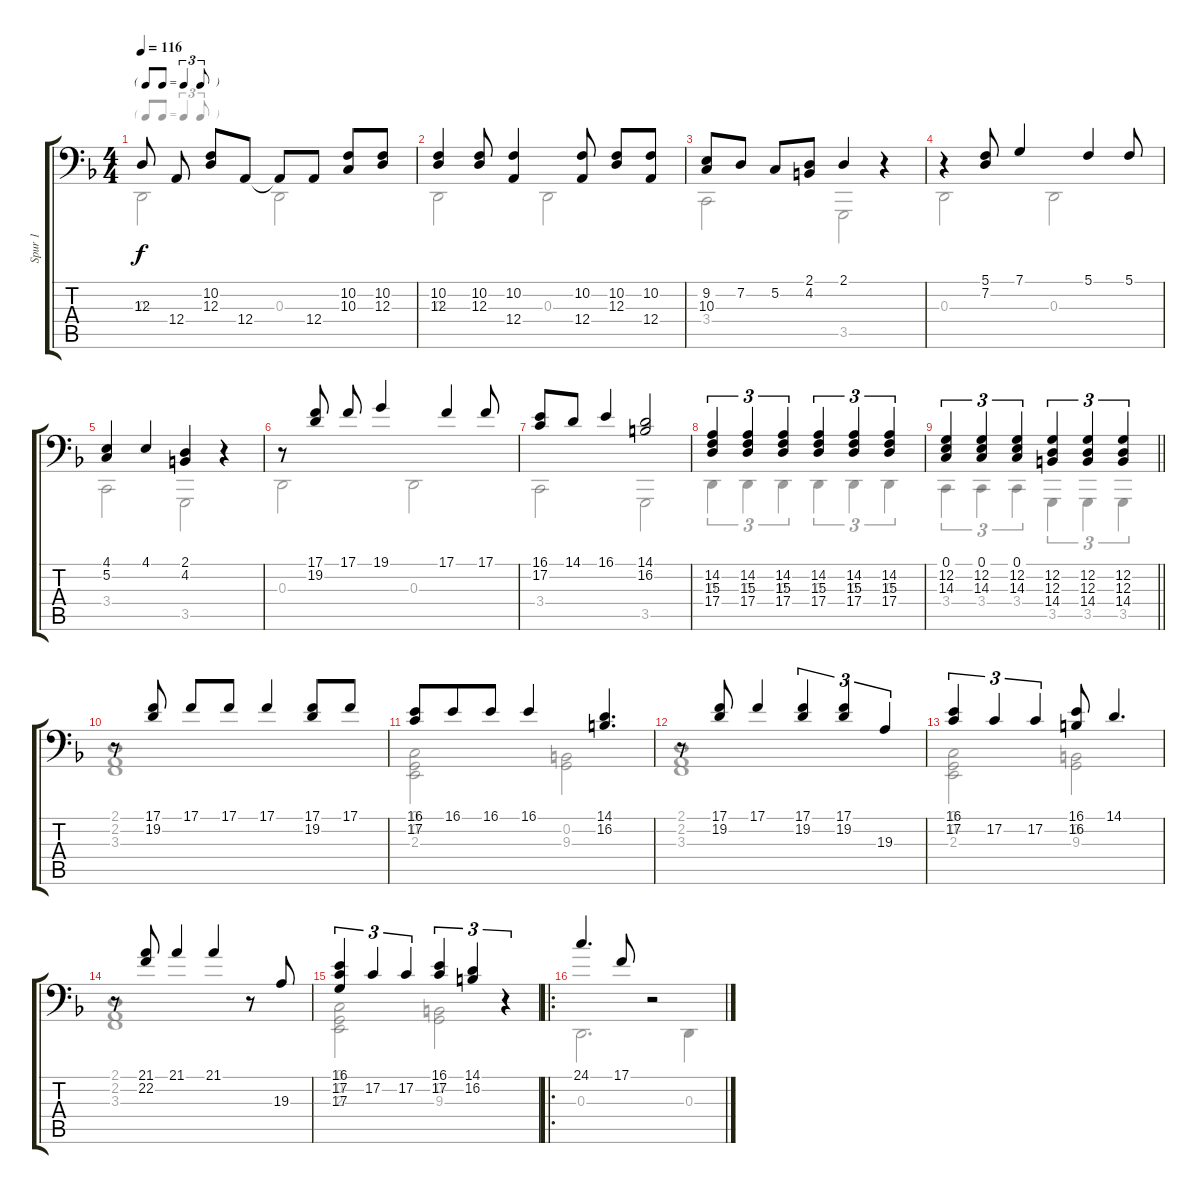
\track ("Spur 1" "Spur 1") {instrument acousticgrandpiano}
\staff {score tabs}
\tuning (C3 G2 D2 A1 E1 B0) {hide}
\voice
\ts (4 4)
\tf triplet8th
\tempo 116
\clef f4
\ks f
12.3.8{dy f beam split} 12.4.8{beam split} (10.2 12.3).8 12.4.8 12.4{t}.8 12.4.8 (10.2 10.3).8 (10.2 12.3).8 |
(10.2 12.3).4 (10.2 12.3).8 (10.2 12.4).4 (10.2 12.4).8 (10.2 12.3).8 (10.2 12.4).8 |
(9.2 10.3).8 7.2.8 5.2.8 (2.1 4.2).8 2.1.4 r.4 |
r.4 (5.1 7.2).8 7.1.4 5.1.4 5.1.8 |
(4.1 5.2).4 4.1.4 (2.1 4.2).4 r.4 |
r.8 (17.1 19.2).8 17.1.8 19.1.4 17.1.4 17.1.8 |
(16.1 17.2).8 14.1.8 16.1.4 (14.1 16.2).2 |
(14.2 15.3 17.4).4{tu (3 2)} (14.2 15.3 17.4).4{tu (3 2)} (14.2 15.3 17.4).4{tu (3 2)} (14.2 15.3 17.4).4{tu (3 2)} (14.2 15.3 17.4).4{tu (3 2)} (14.2 15.3 17.4).4{tu (3 2)} |
\barLineRight lightlight
(0.1 12.2 14.3).4{tu (3 2)} (0.1 12.2 14.3).4{tu (3 2)} (0.1 12.2 14.3).4{tu (3 2)} (12.2 12.3 14.4).4{tu (3 2)} (12.2 12.3 14.4).4{tu (3 2)} (12.2 12.3 14.4).4{tu (3 2)} |
r.8 (17.1 19.2).8 17.1.8 17.1.8 17.1.4 (17.1 19.2).8 17.1.8 |
(16.1 17.2).8 16.1.8{beam merge} 16.1.8 16.1.4 (14.1 16.2).4{d} |
r.8 (17.1 19.2).8 17.1.4 (17.1 19.2).4{tu (3 2) beam Up} (17.1 19.2).4{tu (3 2) beam Up} 19.3.4{tu (3 2) beam Up} |
(16.1 17.2).4{tu (3 2) beam Up} 17.2.4{tu (3 2) beam Up} 17.2.4{tu (3 2) beam Up} (16.1 16.2).8 14.1.4{d} |
r.8 (21.1 22.2).8 21.1.4 21.1.4 r.8 19.3.8 |
(16.1 17.2 17.3).4{tu (3 2) beam Up} 17.2.4{tu (3 2) beam Up} 17.2.4{tu (3 2) beam Up} (16.1 17.2).4{tu (3 2) beam Up} (14.1 16.2).4{tu (3 2) beam Up} r.4{tu (3 2) beam Up} |
\ro
24.1.4{d} 17.1.8 r.2
\voice
\clef f4
\ottava regular
\simile none
\ks f
0.3.2{dy f} 0.3.2 |
0.3.2 0.3.2 |
3.4.2 3.5.2 |
0.3.2 0.3.2 |
3.4.2 3.5.2 |
0.3.2 0.3.2 |
3.4.2 3.5.2 |
0.3.4{tu (3 2)} 0.3.4{tu (3 2)} 0.3.4{tu (3 2)} 0.3.4{tu (3 2)} 0.3.4{tu (3 2)} 0.3.4{tu (3 2)} |
\barLineRight lightlight
3.4.4{tu (3 2)} 3.4.4{tu (3 2)} 3.4.4{tu (3 2)} 3.5.4{tu (3 2)} 3.5.4{tu (3 2)} 3.5.4{tu (3 2)} |
(2.1 2.2 3.3).1 |
(0.1 0.2 2.3).2 (0.2 9.3).2 |
(2.1 2.2 3.3).1 |
(0.1 0.2 2.3).2 (0.2 9.3).2 |
(2.1 2.2 3.3).1 |
(0.1 0.2 2.3).2 (0.2 9.3).2 |
0.3.2{d} 0.3.4
